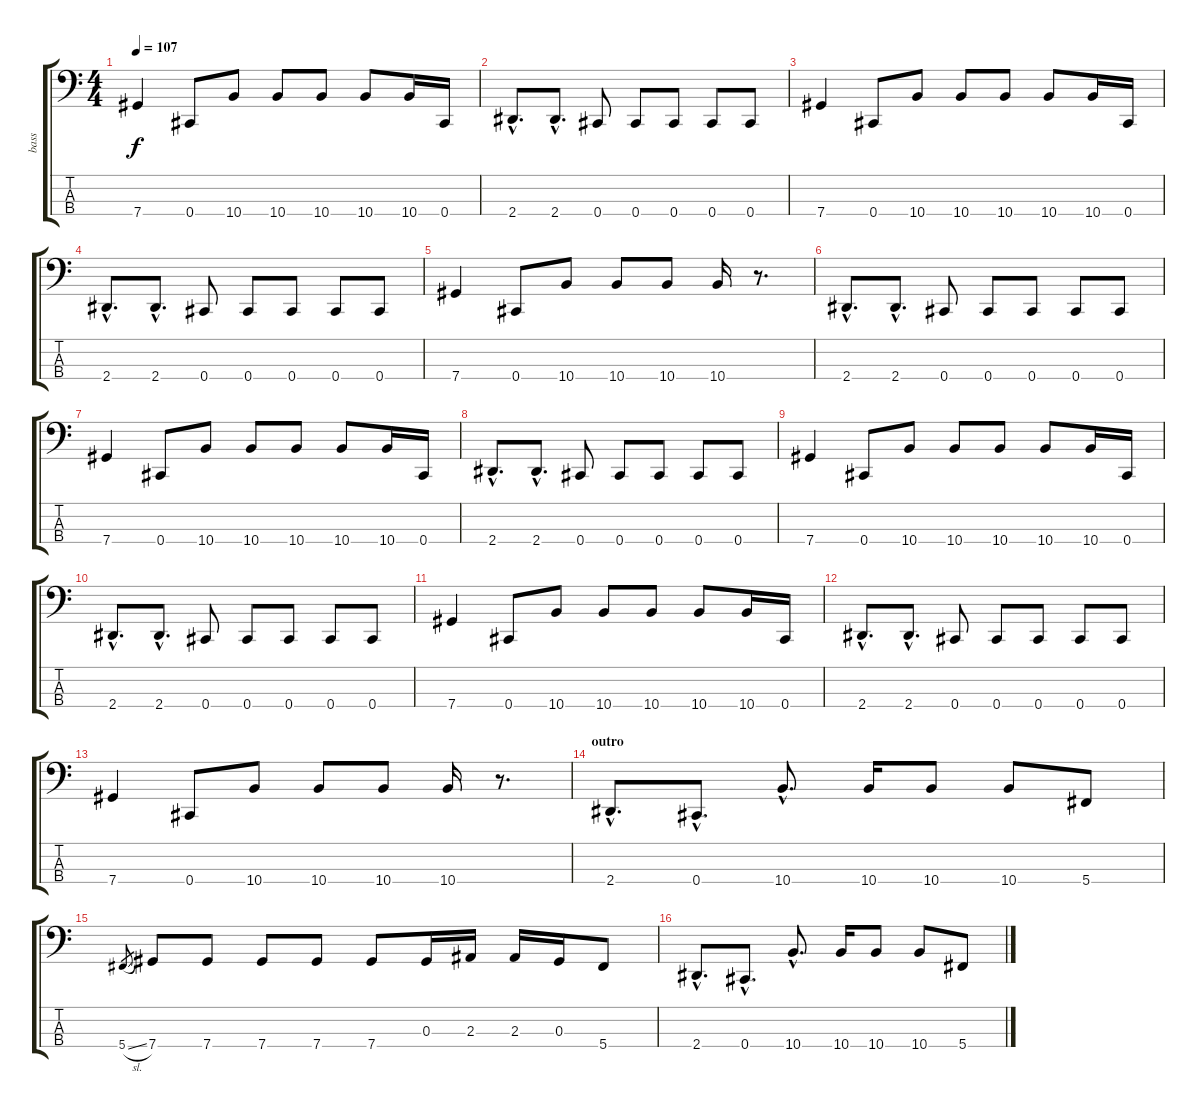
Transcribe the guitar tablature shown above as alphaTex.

\track ("bass" "bass") {instrument electricbassfinger}
\staff {score tabs}
\tuning (Gb2 Db2 Ab1 Db1) {hide}
\ts (4 4)
\tempo 107
\clef f4
\ks c
7.4.4{dy f} 0.4.8 10.4.8 10.4.8 10.4.8 10.4.8 10.4.16 0.4.16 |
2.4{hac}.8{d} 2.4{hac}.8{d} 0.4.8 0.4.8 0.4.8 0.4.8 0.4.8 |
7.4.4 0.4.8 10.4.8 10.4.8 10.4.8 10.4.8 10.4.16 0.4.16 |
2.4{hac}.8{d} 2.4{hac}.8{d} 0.4.8 0.4.8 0.4.8 0.4.8 0.4.8 |
7.4.4 0.4.8 10.4.8 10.4.8 10.4.8 10.4.16 r.8{d} |
2.4{hac}.8{d} 2.4{hac}.8{d} 0.4.8 0.4.8 0.4.8 0.4.8 0.4.8 |
7.4.4 0.4.8 10.4.8 10.4.8 10.4.8 10.4.8 10.4.16 0.4.16 |
2.4{hac}.8{d} 2.4{hac}.8{d} 0.4.8 0.4.8 0.4.8 0.4.8 0.4.8 |
7.4.4 0.4.8 10.4.8 10.4.8 10.4.8 10.4.8 10.4.16 0.4.16 |
2.4{hac}.8{d} 2.4{hac}.8{d} 0.4.8 0.4.8 0.4.8 0.4.8 0.4.8 |
7.4.4 0.4.8 10.4.8 10.4.8 10.4.8 10.4.8 10.4.16 0.4.16 |
2.4{hac}.8{d} 2.4{hac}.8{d} 0.4.8 0.4.8 0.4.8 0.4.8 0.4.8 |
7.4.4 0.4.8 10.4.8 10.4.8 10.4.8 10.4.16 r.8{d} |
\section ("" "outro")
2.4{hac}.8{d} 0.4{hac}.8{d} 10.4{hac}.8{d} 10.4.16 10.4.8 10.4.8 5.4.8 |
5.4{sl}.8{gr} 7.4.8 7.4.8 7.4.8 7.4.8 7.4.8 0.3.16 2.3.16 2.3.16 0.3.16 5.4.8 |
2.4{hac}.8{d} 0.4{hac}.8{d} 10.4{hac}.8{d} 10.4.16 10.4.8 10.4.8 5.4.8
